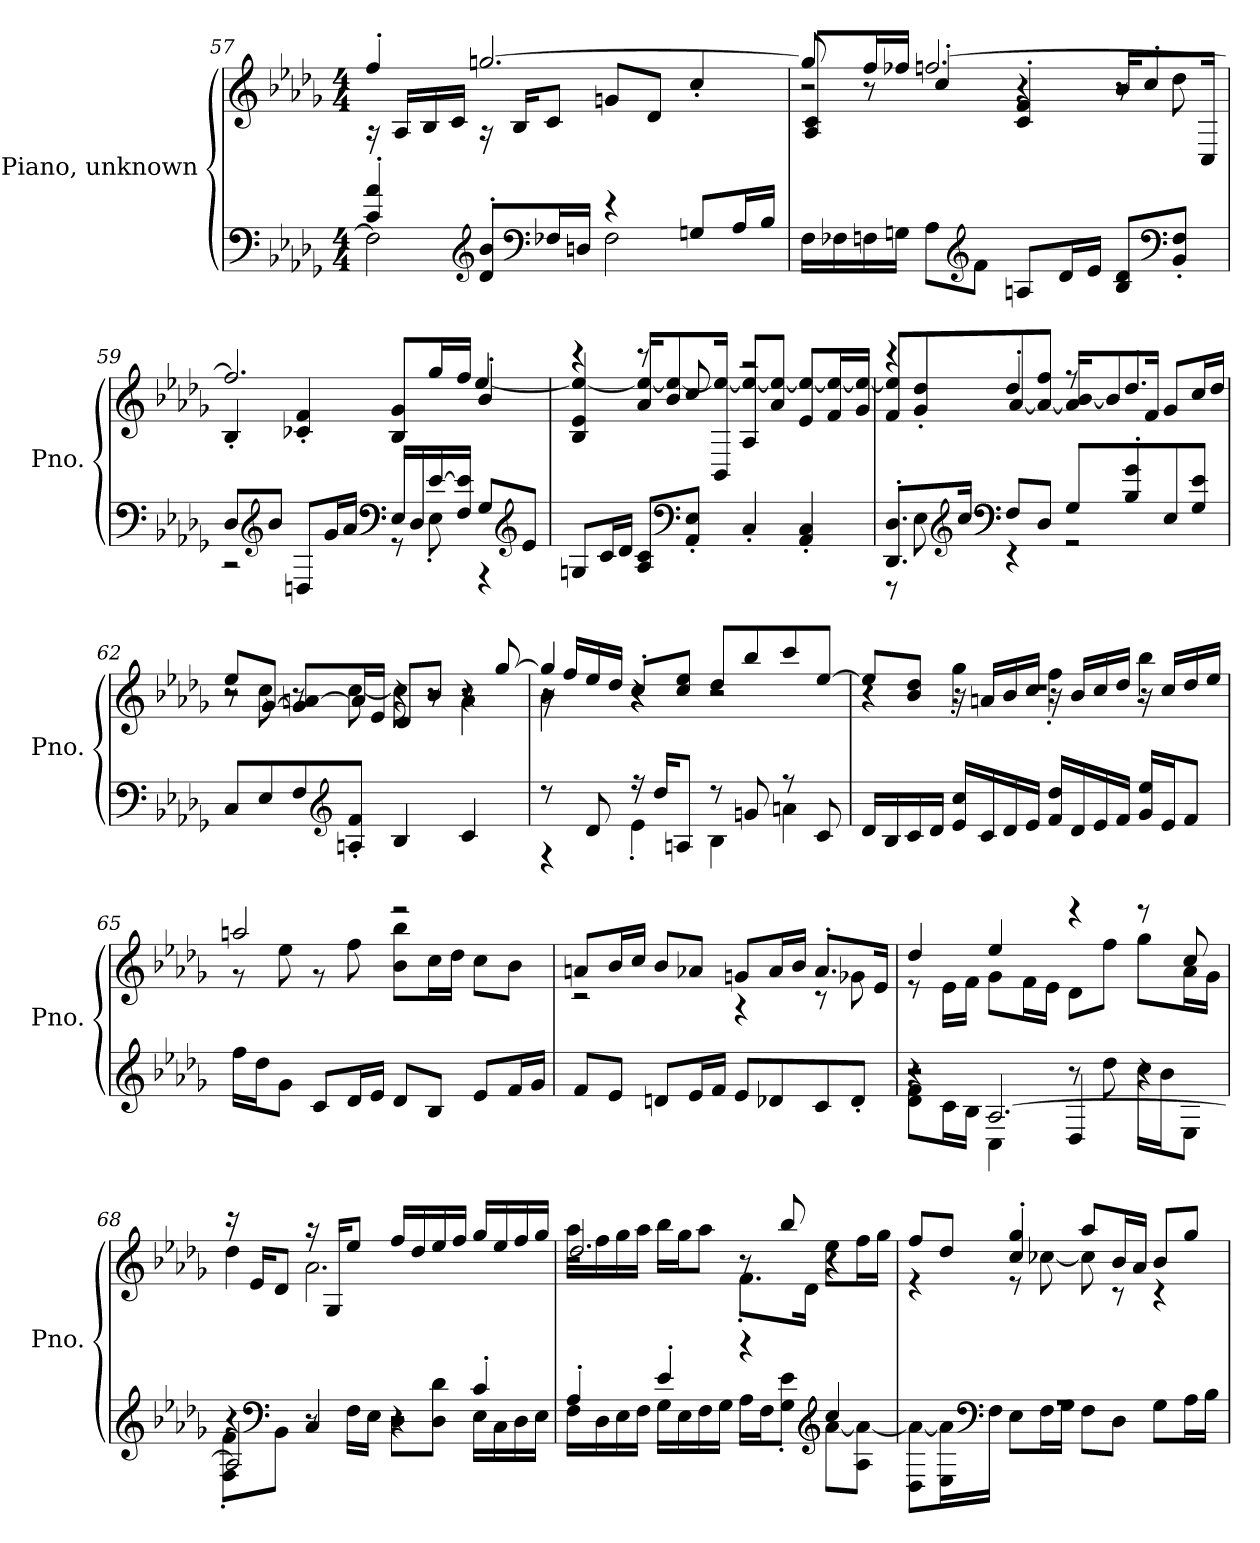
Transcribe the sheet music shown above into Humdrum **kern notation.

**kern	**kern
*part1	*part1
*staff2	*staff1
*I"Piano, unknown	*
*I'Pno.	*
*clefF4	*clefG2
*k[b-e-a-d-g-]	*k[b-e-a-d-g-]
*M4/4	*M4/4
=57	=57
*^	*^
4c/' 4a-/'	2F\]	4ff'/	16r
.	.	.	16A-/LL
.	.	.	16B-/
.	.	.	16c/JJ
*clefG2	*	*	*
8d-/' 8b-/'L	.	[2.ggn/	16r
.	.	.	16B-/KL
*clefF4	*	*	*
16F-X/L	.	.	8c/J
16Dn/JJ	.	.	.
4r	2F-\	.	8gn/L
.	.	.	8d-/J
8Gn/L	.	.	4cc'/
16A-/L	.	.	.
16B-/JJ	.	.	.
*v	*v	*	*
!!LO:LB:g=z
=58	=58	=58
*	*	*^
16F\LL	8gg/]	2r	8A-/ 8c/L
16F-X\	.	.	.
16Fn\	8r	.	16ff/L
16Gn\JJ	.	.	16ff-X/JJ
8A-\L	[2.ffn/	.	4cc'/
*clefG2	*	*	*
8f\J	.	.	.
8An/L	.	4r	4c/' 4f/'
16d-/L	.	.	.
16e-/JJ	.	.	.
8B-/ 8d-/L	.	8r	16b-/KL
.	.	.	8cc'/
*clefF4	*	*	*
8BB-/' 8F/'J	.	8dd-\	.
.	.	.	16C/Jk
*	*	*v	*v
=59	=59	=59
*^	*	*
8D-/L	2r	2.ff/]	4B-'/
*clefG2	*	*	*
8b-/J	.	.	.
8Dn/L	.	.	4c-X/' 4f/'
16g-/L	.	.	.
16a-/JJ	.	.	.
*clefF4	*	*	*
16E-/LL	8r	.	8B-/ 8g-/L
16D/	.	.	.
[16e-/	8E-'\	.	16gg-/L
16F/ 16e-/]JJ	.	.	16ff/JJ
8G-/L	4r	4b-'/	[4ee-/
*clefG2	*	*	*
8e-/J	.	.	.
*v	*v	*	*
!!LO:LB:g=z	!!
=60	=60	=60
8Gn/L	4r	4B-/ 4e-/ 4ee-/_
16c/L	.	.
16d-/JJ	.	.
8A-/ 8c/L	8r	16a-/ 16ee-/_KL
.	.	8b-/ 8ee-/_
*clefF4	*	*
8AA-/' 8E-/'J	8cc/	.
.	.	16BB-/ 16ee-/_Jk
4C'/	2r	8A-/ 8ee-/_L
.	.	8a-/ 8ee-/_J
4AA-/' 4C/'	.	8e-/ 8ee-/_L
.	.	16f/ 16ee-/_L
.	.	16g-/ 16ee-/_JJ
=61	=61	=61
*^	*	*
8.DD-/' 8.D-/'L	8r	4r	8f/ 8ee-/]L
.	8E-\	.	8g-/' 8dd-/'
*clefG2	*	*	*
16cc/Jk	.	.	.
*clefF4	*	*	*
8F/L	4r	4dd-'/	[8a-/
8D-/J	.	.	8a-/_ 8ff/J
8G-/L	2r	8r	16a-/] [16b-/KL
.	.	.	8b-/]
8B-/' 8g-/'	.	4.dd-'/	.
.	.	.	16f/Jk
8E-/	.	.	8g-/L
8G-/ 8e-/J	.	.	16cc/L
.	.	.	16dd-/JJ
*v	*v	*	*
!!LO:PB:g=z
=62	=62	=62
*	*	*^
8C/L	2r	8r	8ee-/L
8E-/	.	8cc\	[8g-/J
8F/	.	8r	8g-/] [8an/L
*clefG2	*	*	*
8An/' 8f/'J	.	[8cc\	16a/L]
.	.	.	16e-/JJ
4B-/	4r	8cc\]	8d-/L
.	.	8r	8b-/J
4c/	8r	4a\	4r
.	[8gg-/	.	.
=63	=63	=63	=63
*^	*	*	*
8r	4r	4gg-/]	4b-\	16r
.	.	.	.	16ff/LL
8d-/	.	.	.	16ee-/
.	.	.	.	16dd-/JJ
16r	4e-'\	4r	4r	8cc'/L
16dd-/KL	.	.	.	.
8An/J	.	.	.	8cc/ 8ee-/J
8r	4B-\	2r	2r	8dd-/L
8gn/	.	.	.	8bb-/
8r	4an\	.	.	8ccc/
8c/	.	.	.	[8ee-/J
*v	*v	*	*	*
!!LO:LB:g=z	!!	!!
=64	=64	=64	=64
16d-/LL	1r	4r	8ee-/L]
16B-/	.	.	.
16c/	.	.	8b-/ 8dd-/J
16d-/JJ	.	.	.
16e-/ 16cc/LL	.	4gg-'\	16r
16c/	.	.	16an/LL
16d-/	.	.	16b-/
16e-/JJ	.	.	16cc/JJ
16f/ 16dd-/LL	.	4ff'\	16r
16d-/	.	.	16b-/LL
16e-/	.	.	16cc/
16f/JJ	.	.	16dd-/JJ
16g-/ 16ee-/LL	.	4bb-'\	16r
16e-/J	.	.	16cc/LL
8f/J	.	.	16dd-/
.	.	.	16ee-/JJ
*	*	*v	*v
=65	=65	=65
16ff\LL	2aan/	8r
16dd-\J	.	.
8g-\J	.	8ee-\
8c/L	.	8r
16d-/L	.	8ff\
16e-/JJ	.	.
8d-/L	2r	8b-\ 8bb-\L
8B-/J	.	16cc\L
.	.	16dd-\JJ
8e-/L	.	8cc\L
16f/L	.	8b-\J
16g-/JJ	.	.
!!LO:LB:g=z	!!
=66	=66	=66
8f/L	8an/L	2r
8e-/J	16b-/L	.
.	16cc/JJ	.
8dn/L	8b-/L	.
16e-/L	8a-X/J	.
16f/JJ	.	.
8e-/L	8gn/L	4r
8d-X/	16a-/L	.
.	16b-/JJ	.
8c/	8.a-'/L	8r
8d-'/J	.	8g-X\
.	16e-/Jk	.
=67	=67	=67
*^	*	*
*	*^	*	*
4r	8d-\ 8f\L	2r	4dd-/	8r
.	16c\L	.	.	16e-\LL
.	16B-\JJ	.	.	16f\JJ
[2.A-/	4C\	.	4ee-/	8g-\L
.	.	.	.	16f\L
.	.	.	.	16e-\JJ
.	8r	4D-/	4r	8d-\L
.	8dd-\	.	.	8ff\J
.	16cc\LL	4r	8r	8gg-\L
.	16b-\J	.	.	.
.	8E-\J	.	8cc/	16a-\L
.	.	.	.	16g-\JJ
!!LO:LB:g=z	!!
=68	=68	=68	=68	=68
2A-/]	8F\' 8f\'L	4r	16r	4dd-\
.	.	.	16e-/KL	.
*clefF4	*	*	*	*
.	8BB-\J	.	8d-/J	.
.	8r	4C/	16r	2.a-\
.	.	.	16G-/KL	.
.	16F\LL	.	8ee-/J	.
.	16E-\JJ	.	.	.
4r	8D-\L	2r	16ff/LL	.
.	.	.	16dd-/	.
.	8D-\ 8d-\J	.	16ee-/	.
.	.	.	16ff/JJ	.
4c'/	16E-\LL	.	16gg-/LL	.
.	16C\	.	16ee-/	.
.	16D-\	.	16ff/	.
.	16E-\JJ	.	16gg-/JJ	.
*	*v	*v	*	*
=69	=69	=69	=69
*	*	*	*^
4A-'/	16F\LL	2r	16aa-\LL	2.dd-/
.	16D-\	.	16ff\	.
.	16E-\	.	16gg-\	.
.	16F\JJ	.	16aa-\JJ	.
4e-'/	16G-\LL	.	16bb-\LL	.
.	16E-\	.	16gg-\J	.
.	16F\	.	8aa-\J	.
.	16G-\JJ	.	.	.
4r	16A-\LL	8r	8.f'\L	.
.	16F\J	.	.	.
.	8G-\' 8e-\'J	8bb-/	.	.
.	.	.	16d-\Jk	.
*clefG2	*	*	*	*
4cc/	[8a-\L	4r	8ee-\L	4r
.	8A-\ 8a-\_J	.	16ff\L	.
.	.	.	16gg-\JJ	.
*	*	*	*v	*v
!!LO:LB:g=z
=70	=70	=70	=70
1r	8D-\ 8a-\_L	8ff/L	4r
.	16E-\ 16a-\]L	8dd-/J	.
*clefF4	*	*	*
.	16F\JJ	.	.
.	8E-\L	4cc/' 4gg-/'	8r
.	16F\L	.	[8cc-X\
.	16G-\JJ	.	.
.	8F\L	8aa-/L	8cc-\]
.	8D-\J	16b-/L	8r
.	.	16a-/JJ	.
.	8G-\L	8b-/L	4r
.	16A-\L	8gg-/J	.
.	16B-\JJ	.	.
*v	*v	*	*
*	*v	*v
=	=
*-	*-
